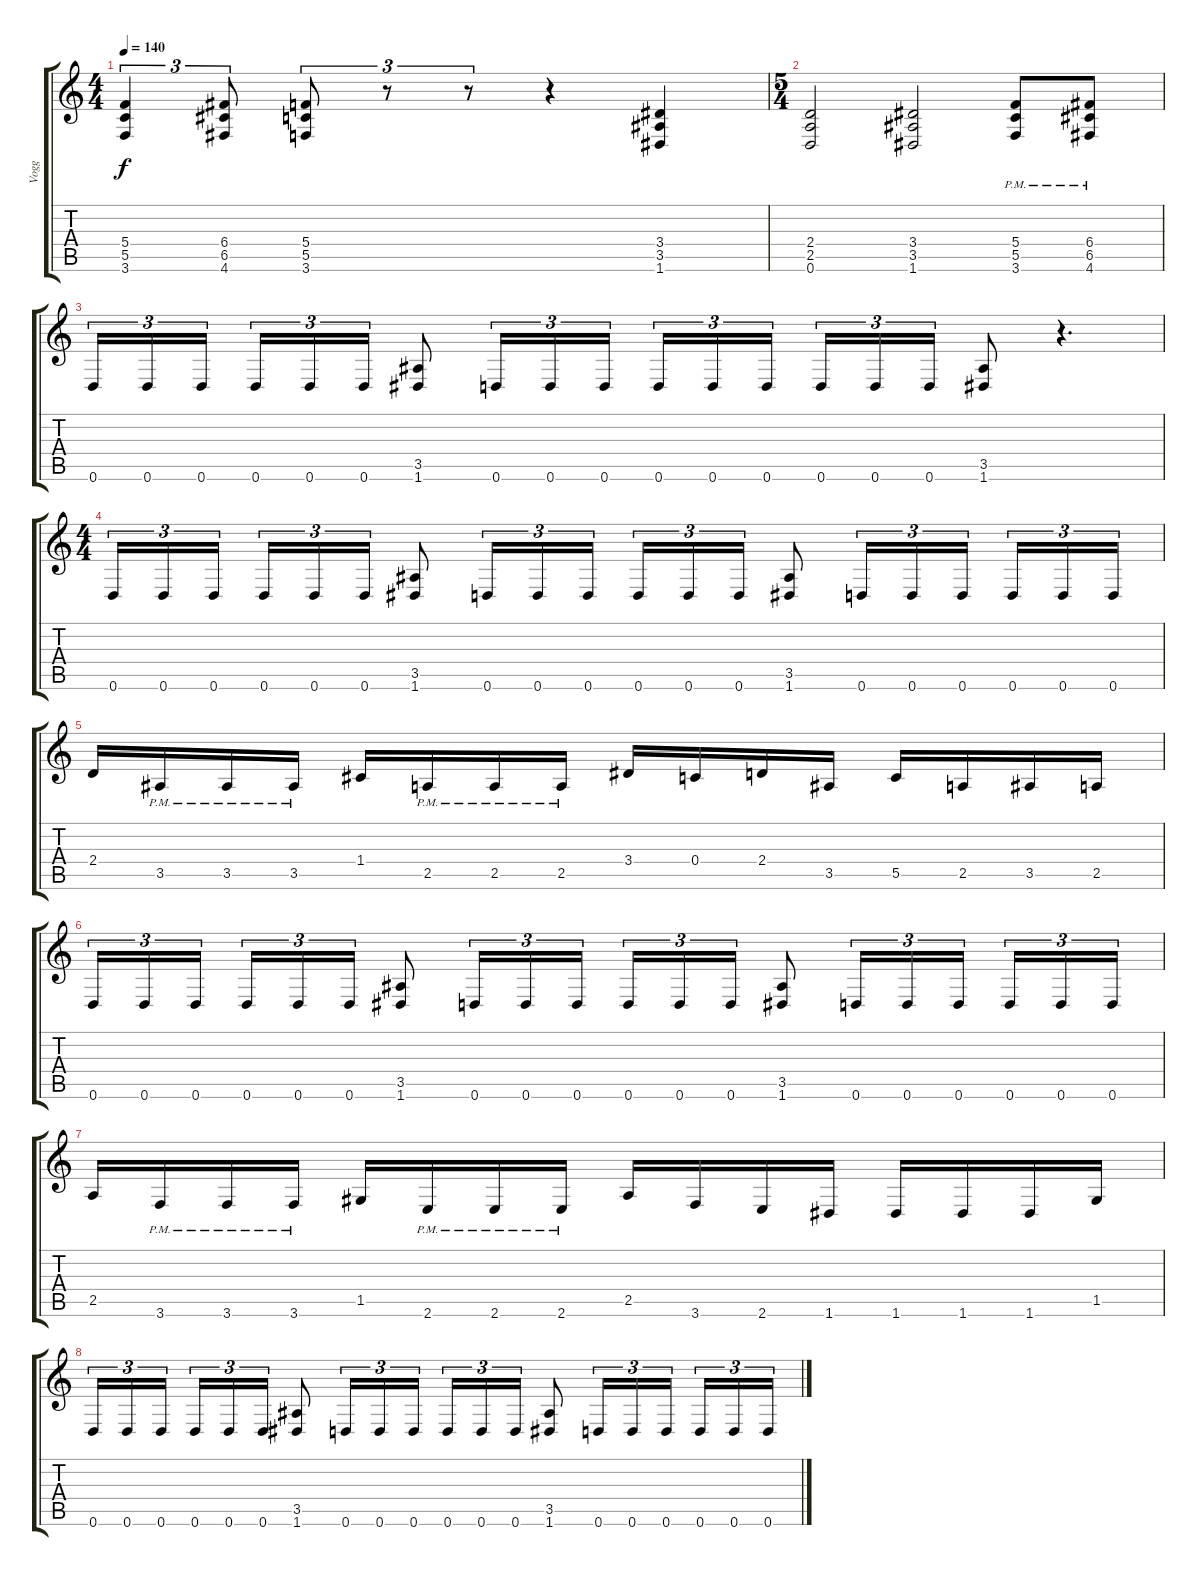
\track ("Vogg" "Vogg") {instrument distortionguitar}
\staff {score tabs}
\tuning (D4 A3 F3 C3 G2 D2) {hide}
\ts (4 4)
\tempo 140
\clef g2
\ks c
(5.4 5.5 3.6).4{tu (3 2) dy f} (6.4 6.5 4.6).8{tu (3 2)} (5.4 5.5 3.6).8{tu (3 2)} r.8{tu (3 2)} r.8{tu (3 2)} r.4 (3.4 3.5 1.6).4 |
\ts (5 4)
(2.4 2.5 0.6).2 (3.4 3.5 1.6).2 (5.4{pm} 5.5{pm} 3.6{pm}).8 (6.4{pm} 6.5{pm} 4.6{pm}).8 |
0.6.16{tu (3 2)} 0.6.16{tu (3 2)} 0.6.16{tu (3 2)} 0.6.16{tu (3 2)} 0.6.16{tu (3 2)} 0.6.16{tu (3 2)} (3.5 1.6).8 0.6.16{tu (3 2)} 0.6.16{tu (3 2)} 0.6.16{tu (3 2)} 0.6.16{tu (3 2)} 0.6.16{tu (3 2)} 0.6.16{tu (3 2)} 0.6.16{tu (3 2)} 0.6.16{tu (3 2)} 0.6.16{tu (3 2)} (3.5 1.6).8 r.4{d} |
\ts (4 4)
0.6.16{tu (3 2)} 0.6.16{tu (3 2)} 0.6.16{tu (3 2)} 0.6.16{tu (3 2)} 0.6.16{tu (3 2)} 0.6.16{tu (3 2)} (3.5 1.6).8 0.6.16{tu (3 2)} 0.6.16{tu (3 2)} 0.6.16{tu (3 2)} 0.6.16{tu (3 2)} 0.6.16{tu (3 2)} 0.6.16{tu (3 2)} (3.5 1.6).8 0.6.16{tu (3 2)} 0.6.16{tu (3 2)} 0.6.16{tu (3 2)} 0.6.16{tu (3 2)} 0.6.16{tu (3 2)} 0.6.16{tu (3 2)} |
2.4.16 3.5{pm}.16 3.5{pm}.16 3.5{pm}.16 1.4.16 2.5{pm}.16 2.5{pm}.16 2.5{pm}.16 3.4.16 0.4.16 2.4.16 3.5.16 5.5.16 2.5.16 3.5.16 2.5.16 |
0.6.16{tu (3 2)} 0.6.16{tu (3 2)} 0.6.16{tu (3 2)} 0.6.16{tu (3 2)} 0.6.16{tu (3 2)} 0.6.16{tu (3 2)} (3.5 1.6).8 0.6.16{tu (3 2)} 0.6.16{tu (3 2)} 0.6.16{tu (3 2)} 0.6.16{tu (3 2)} 0.6.16{tu (3 2)} 0.6.16{tu (3 2)} (3.5 1.6).8 0.6.16{tu (3 2)} 0.6.16{tu (3 2)} 0.6.16{tu (3 2)} 0.6.16{tu (3 2)} 0.6.16{tu (3 2)} 0.6.16{tu (3 2)} |
2.5.16 3.6{pm}.16 3.6{pm}.16 3.6{pm}.16 1.5.16 2.6{pm}.16 2.6{pm}.16 2.6{pm}.16 2.5.16 3.6.16 2.6.16 1.6.16 1.6.16 1.6.16 1.6.16 1.5.16 |
0.6.16{tu (3 2)} 0.6.16{tu (3 2)} 0.6.16{tu (3 2)} 0.6.16{tu (3 2)} 0.6.16{tu (3 2)} 0.6.16{tu (3 2)} (3.5 1.6).8 0.6.16{tu (3 2)} 0.6.16{tu (3 2)} 0.6.16{tu (3 2)} 0.6.16{tu (3 2)} 0.6.16{tu (3 2)} 0.6.16{tu (3 2)} (3.5 1.6).8 0.6.16{tu (3 2)} 0.6.16{tu (3 2)} 0.6.16{tu (3 2)} 0.6.16{tu (3 2)} 0.6.16{tu (3 2)} 0.6.16{tu (3 2)}
